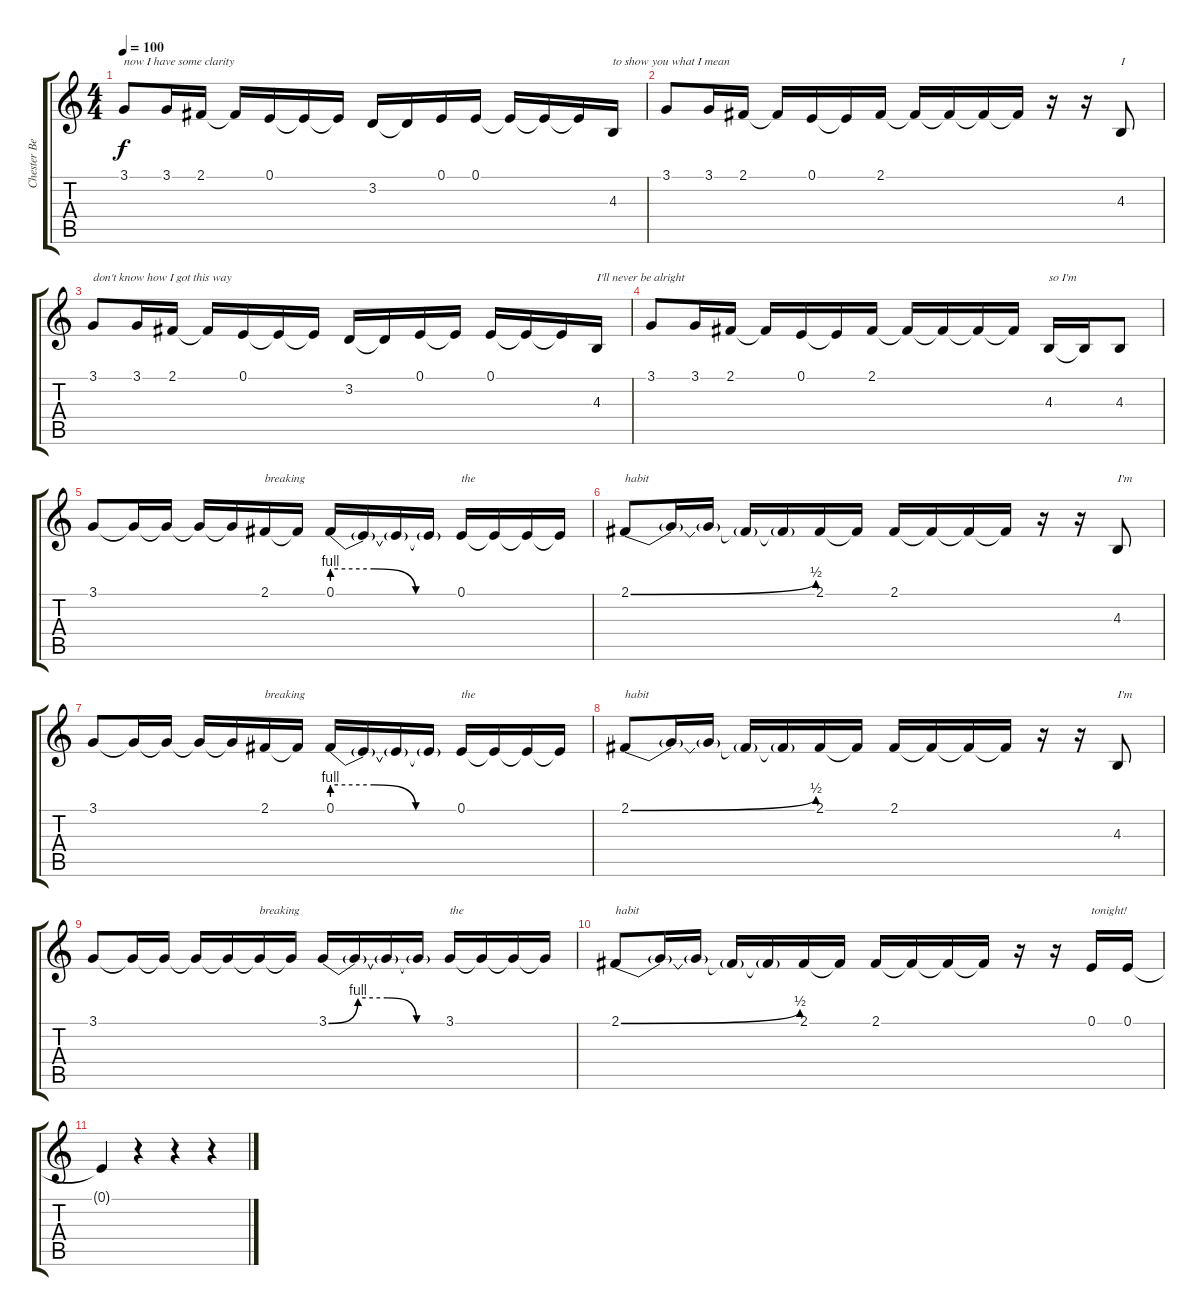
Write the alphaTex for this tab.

\track ("Chester Bennington (Vocals)" "Chester Be") {instrument violin}
\staff {score tabs}
\tuning (E4 B3 G3 D3 A2 E2) {hide}
\ts (4 4)
\tempo 100
\clef g2
\ks c
3.1.8{txt "now I have some clarity" dy f} 3.1.16 2.1.16 2.1{t}.16 0.1.16 0.1{t}.16 0.1{t}.16 3.2.16 3.2{t}.16 0.1.16 0.1.16 0.1{t}.16 0.1{t}.16 0.1{t}.16 4.3.16{txt "to show you what I mean"} |
3.1.8 3.1.16 2.1.16 2.1{t}.16 0.1.16 0.1{t}.16 2.1.16 2.1{t}.16 2.1{t}.16 2.1{t}.16 2.1{t}.16 r.16 r.16 4.3.8{txt "I"} |
3.1.8{txt "don't know how I got this way"} 3.1.16 2.1.16 2.1{t}.16 0.1.16 0.1{t}.16 0.1{t}.16 3.2.16 3.2{t}.16 0.1.16 0.1{t}.16 0.1.16 0.1{t}.16 0.1{t}.16 4.3.16{txt "I'll never be alright"} |
3.1.8 3.1.16 2.1.16 2.1{t}.16 0.1.16 0.1{t}.16 2.1.16 2.1{t}.16 2.1{t}.16 2.1{t}.16 2.1{t}.16 4.3.16{txt "so I'm"} 4.3{t}.16 4.3.8 |
3.1.8 3.1{t}.16 3.1{t}.16 3.1{t}.16 3.1{t}.16 2.1.16{txt "breaking"} 2.1{t}.16 0.1{be (custom 0 4 20 4 40 0 60 0)}.16 0.1{t}.16 0.1{t}.16 0.1{t}.16 0.1.16{txt "the"} 0.1{t}.16 0.1{t}.16 0.1{t}.16 |
2.1{be (bend 0 0 60 2)}.8{txt "habit"} 2.1{t}.16 2.1{t}.16 2.1{t}.16 2.1{t}.16 2.1.16 2.1{t}.16 2.1.16 2.1{t}.16 2.1{t}.16 2.1{t}.16 r.16 r.16 4.3.8{txt "I'm"} |
3.1.8 3.1{t}.16 3.1{t}.16 3.1{t}.16 3.1{t}.16 2.1.16{txt "breaking"} 2.1{t}.16 0.1{be (custom 0 4 20 4 40 0 60 0)}.16 0.1{t}.16 0.1{t}.16 0.1{t}.16 0.1.16{txt "the"} 0.1{t}.16 0.1{t}.16 0.1{t}.16 |
2.1{be (bend 0 0 60 2)}.8{txt "habit"} 2.1{t}.16 2.1{t}.16 2.1{t}.16 2.1{t}.16 2.1.16 2.1{t}.16 2.1.16 2.1{t}.16 2.1{t}.16 2.1{t}.16 r.16 r.16 4.3.8{txt "I'm"} |
3.1.8 3.1{t}.16 3.1{t}.16 3.1{t}.16 3.1{t}.16 3.1{t}.16{txt "breaking"} 3.1{t}.16 3.1{be (custom 0 0 15 4 30 4 45 0 60 0)}.16 3.1{t}.16 3.1{t}.16 3.1{t}.16 3.1.16{txt "the"} 3.1{t}.16 3.1{t}.16 3.1{t}.16 |
2.1{be (bend 0 0 60 2)}.8{txt "habit"} 2.1{t}.16 2.1{t}.16 2.1{t}.16 2.1{t}.16 2.1.16 2.1{t}.16 2.1.16 2.1{t}.16 2.1{t}.16 2.1{t}.16 r.16 r.16 0.1.16{txt "tonight!"} 0.1.16 |
0.1{t}.4 r.4 r.4 r.4
